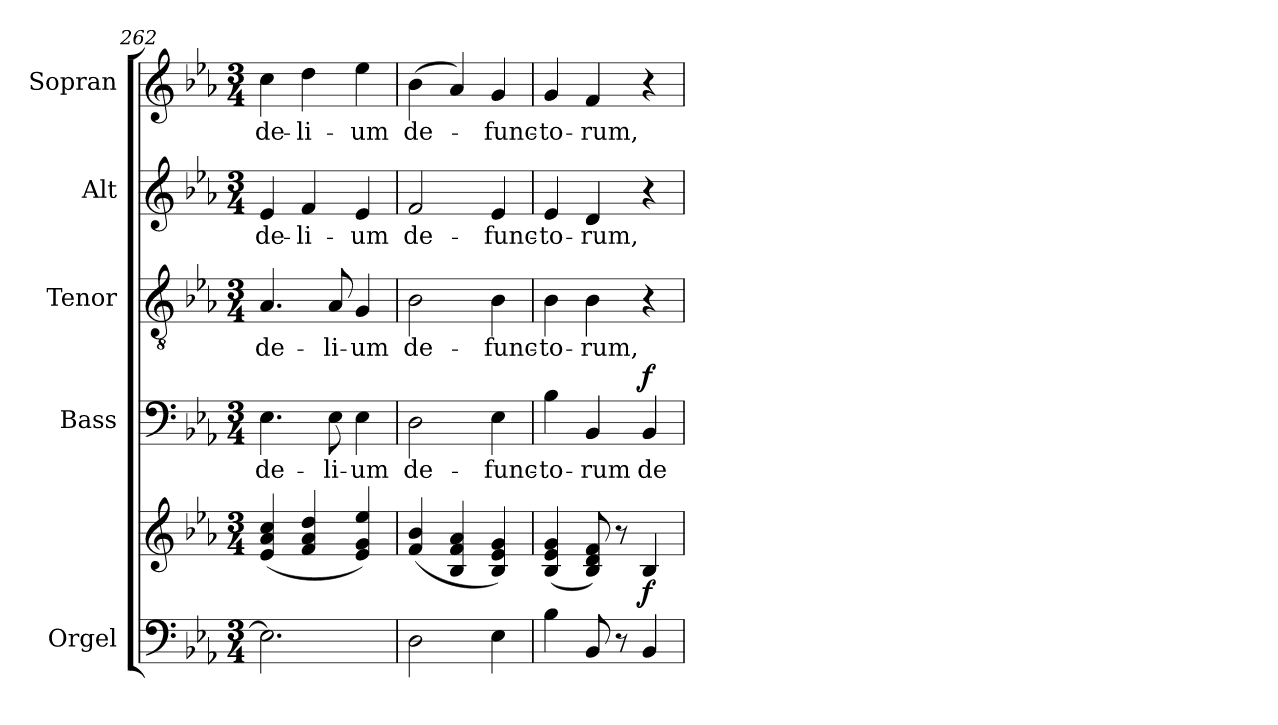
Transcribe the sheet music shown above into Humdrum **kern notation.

**kern	**kern	**dynam	**kern	**text	**dynam	**kern	**text	**kern	**text	**kern	**text
*part5	*part5	*part5	*part4	*part4	*part4	*part3	*part3	*part2	*part2	*part1	*part1
*staff6	*staff5	*staff5/6	*staff4	*staff4	*staff4	*staff3	*staff3	*staff2	*staff2	*staff1	*staff1
*I"Orgel	*	*	*I"Bass	*	*	*I"Tenor	*	*I"Alt	*	*I"Sopran	*
*I'Org.	*	*	*I'B.	*	*	*I'T.	*	*I'A.	*	*I'S.	*
*clefF4	*clefG2	*	*clefF4	*	*	*clefGv2	*	*clefG2	*	*clefG2	*
*k[b-e-a-]	*k[b-e-a-]	*	*k[b-e-a-]	*	*	*k[b-e-a-]	*	*k[b-e-a-]	*	*k[b-e-a-]	*
*E-:	*E-:	*	*E-:	*	*	*E-:	*	*E-:	*	*E-:	*
*M3/4	*M3/4	*	*M3/4	*	*	*M3/4	*	*M3/4	*	*M3/4	*
=262	=262	=262	=262	=262	=262	=262	=262	=262	=262	=262	=262
!	!	!	!	!LO:LY:b	!	!	!LO:LY:b	!	!LO:LY:b	!	!LO:LY:b
2.E-\]	(4e-/ 4a-/ 4cc/	.	4.E-\	-de-	.	4.A-/	-de-	4e-/	-de-	4cc\	-de-
!	!	!	!	!	!	!	!	!	!LO:LY:b	!	!LO:LY:b
.	4f/ 4a-/ 4dd/	.	.	.	.	.	.	4f/	-li-	4dd\	-li-
!	!	!	!	!LO:LY:b	!	!	!LO:LY:b	!	!	!	!
.	.	.	8E-\	-li-	.	8A-/	-li-	.	.	.	.
!	!	!	!	!LO:LY:b	!	!	!LO:LY:b	!	!LO:LY:b	!	!LO:LY:b
.	4e-/ 4g/ 4ee-/)	.	4E-\	-um	.	4G/	-um	4e-/	-um	4ee-\	-um
!!LO:PB:g=z
=263	=263	=263	=263	=263	=263	=263	=263	=263	=263	=263	=263
!	!	!	!	!LO:LY:b	!	!	!LO:LY:b	!	!LO:LY:b	!	!LO:LY:b
2D\	(4f/ 4b-/	.	2D\	de-	.	2B-\	de-	2f/	de-	(>4b-\	de-
.	4B-/ 4f/ 4a-/	.	.	.	.	.	.	.	.	4a-/)	.
!	!	!	!	!LO:LY:b	!	!	!LO:LY:b	!	!LO:LY:b	!	!LO:LY:b
4E-\	4B-/ 4e-/ 4g/)	.	4E-\	-func-	.	4B-\	-func-	4e-/	-func-	4g/	-func-
=264	=264	=264	=264	=264	=264	=264	=264	=264	=264	=264	=264
!	!	!	!	!LO:LY:b	!	!	!LO:LY:b	!	!LO:LY:b	!	!LO:LY:b
4B-\	(4B-/ 4e-/ 4g/	.	4B-\	-to-	.	4B-\	-to-	4e-/	-to-	4g/	-to-
!	!	!	!	!LO:LY:b	!	!	!LO:LY:b	!	!LO:LY:b	!	!LO:LY:b
8BB-/	8B-/ 8d/ 8f/)	.	4BB-/	-rum	.	4B-\	-rum,	4d/	-rum,	4f/	-rum,
8r	8r	.	.	.	.	.	.	.	.	.	.
!	!	!LO:DY:b	!	!LO:LY:b	!LO:DY:a	!	!	!	!	!	!
4BB-/	4B-/	f	4BB-/	de	f	4r	.	4r	.	4r	.
=	=	=	=	=	=	=	=	=	=	=	=
*-	*-	*-	*-	*-	*-	*-	*-	*-	*-	*-	*-
